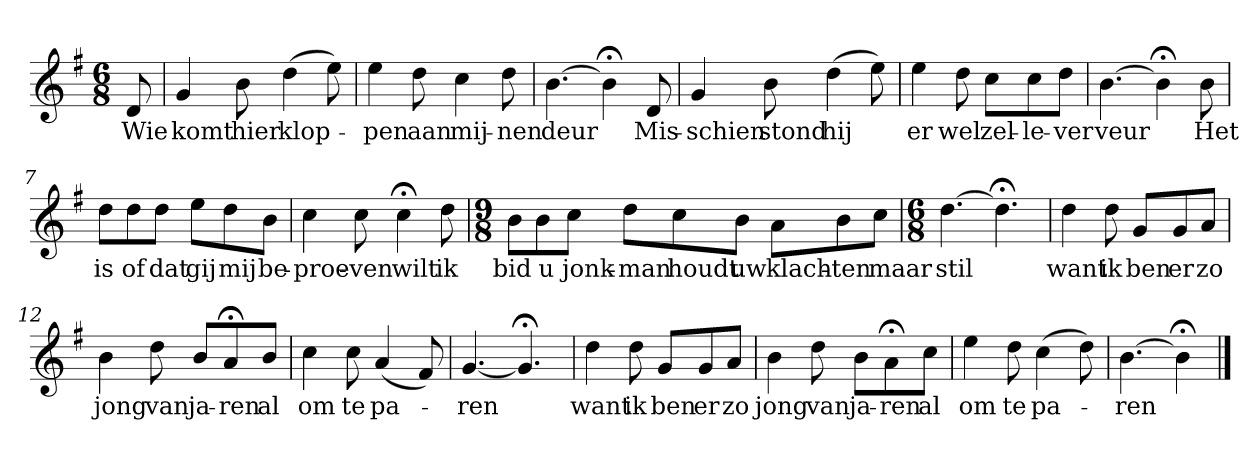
**kern	**text
*part1	*part1
*staff1	*staff1
*k[f#]	*
*G:	*
*M6/8	*
*MM120	*
=	=
8d	Wie
=1	=1
4g	komt
8b	hier
(4dd	klop-
8ee)	.
=2	=2
4ee	-pen
8dd	aan
4cc	mij-
8dd	-nen
=3	=3
[4.b	deur
4b;<]	.
8d	Mis-
=4	=4
4g	-schien
8b	stond
(4dd	hij
8ee)	.
=5	=5
4ee	er
8dd	wel
8ccL	zel-
8cc	-le-
8ddJ	-ver
=6	=6
[4.b	veur
4b;<]	.
8b	Het
=7	=7
8ddL	is
8dd	of
8ddJ	dat
8eeL	gij
8dd	mij
8bJ	be-
=8	=8
4cc	-proe-
8cc	-ven
4cc;<	wilt
8dd	ik
=9	=9
*M9/8	*
8bL	bid
8b	u
8ccJ	jonk-
8ddL	-man
8cc	houdt
8bJ	uw
8aL	klach-
8b	-ten
8ccJ	maar
=10	=10
*M6/8	*
[4.dd	stil
4.dd;<]	.
=11	=11
4dd	want
8dd	ik
8gL	ben
8g	er
8aJ	zo
=12	=12
4b	jong
8dd	van
8bL	ja-
8a;<	-ren
8bJ	al
=13	=13
4cc	om
8cc	te
(4a	pa-
8f#)	.
=14	=14
[4.g	-ren
4.g;<]	.
=15	=15
4dd	want
8dd	ik
8gL	ben
8g	er
8aJ	zo
=16	=16
4b	jong
8dd	van
8bL	ja-
8a;<	-ren
8ccJ	al
=17	=17
4ee	om
8dd	te
(4cc	pa-
8dd)	.
=18	=18
[4.b	-ren
4b;<]	.
==	==
*-	*-
